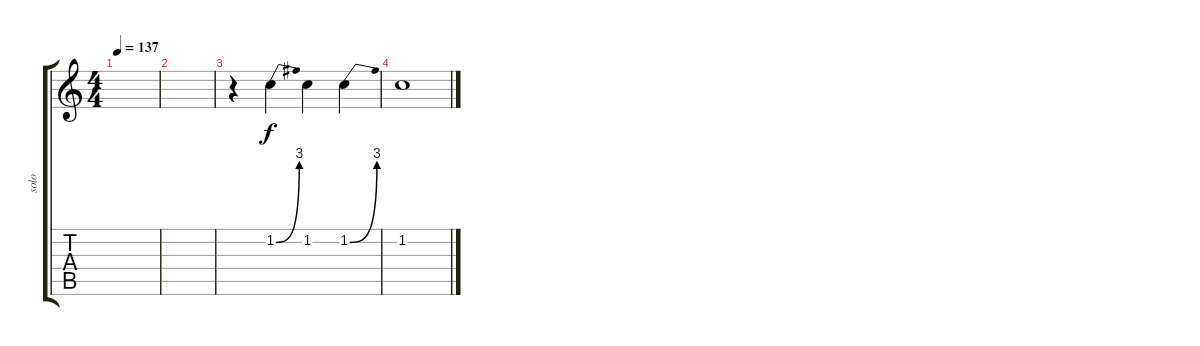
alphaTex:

\track ("solo" "solo") {instrument distortionguitar}
\staff {score tabs}
\tuning (E4 B3 G3 D3 A2 E2) {hide}
\ts (4 4)
\tempo 137
\clef g2
\ks c
|
|
r.4 1.2{be (bend 0 0 60 12)}.4 1.2.4 1.2{be (bend 0 0 60 12)}.4 |
1.2.1
